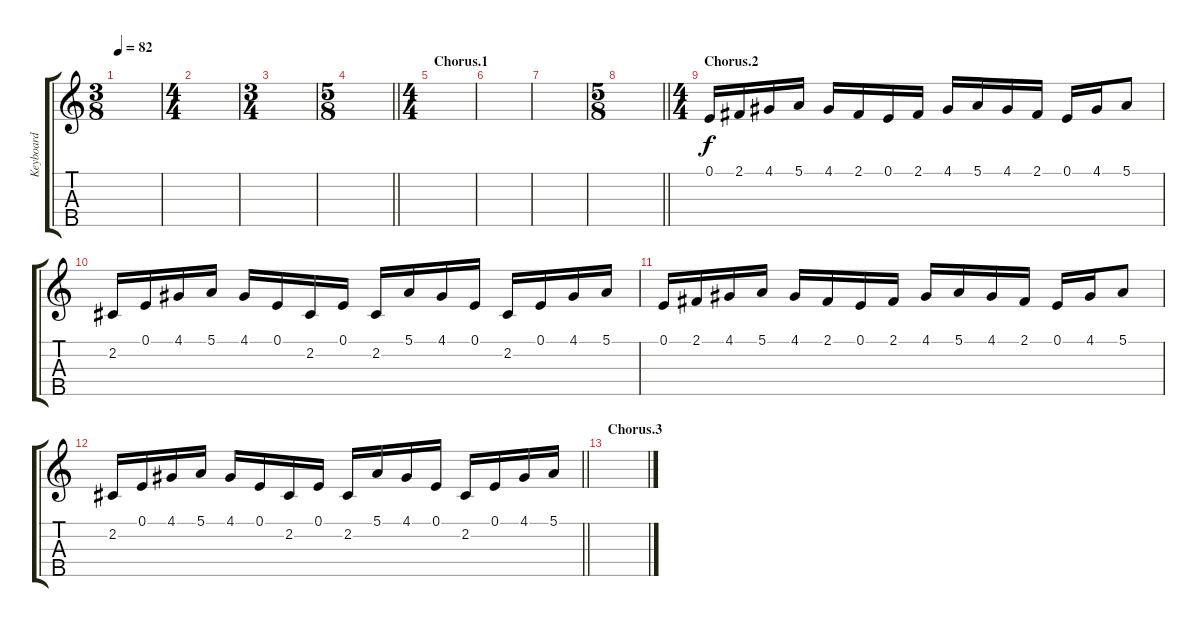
\track ("Keyboard" "Keyboard") {instrument lead8bassandlead}
\staff {score tabs}
\tuning (E4 B3 G3 D3 A2) {hide}
\ts (3 8)
\tempo 82
\clef g2
\ks c
|
\ts (4 4)
|
\ts (3 4)
|
\ts (5 8)
\barLineRight lightlight
|
\ts (4 4)
\section ("" "Chorus.1")
|
|
|
\ts (5 8)
\barLineRight lightlight
|
\ts (4 4)
\section ("" "Chorus.2")
0.1.16{instrument lead8bassandlead} 2.1.16 4.1.16 5.1.16 4.1.16 2.1.16 0.1.16 2.1.16 4.1.16 5.1.16 4.1.16 2.1.16 0.1.16 4.1.16 5.1.8 |
2.2.16 0.1.16 4.1.16 5.1.16 4.1.16 0.1.16 2.2.16 0.1.16 2.2.16 5.1.16 4.1.16 0.1.16 2.2.16 0.1.16 4.1.16 5.1.16 |
0.1.16 2.1.16 4.1.16 5.1.16 4.1.16 2.1.16 0.1.16 2.1.16 4.1.16 5.1.16 4.1.16 2.1.16 0.1.16 4.1.16 5.1.8 |
\barLineRight lightlight
2.2.16 0.1.16 4.1.16 5.1.16 4.1.16 0.1.16 2.2.16 0.1.16 2.2.16 5.1.16 4.1.16 0.1.16 2.2.16 0.1.16 4.1.16 5.1.16 |
\section ("" "Chorus.3")
